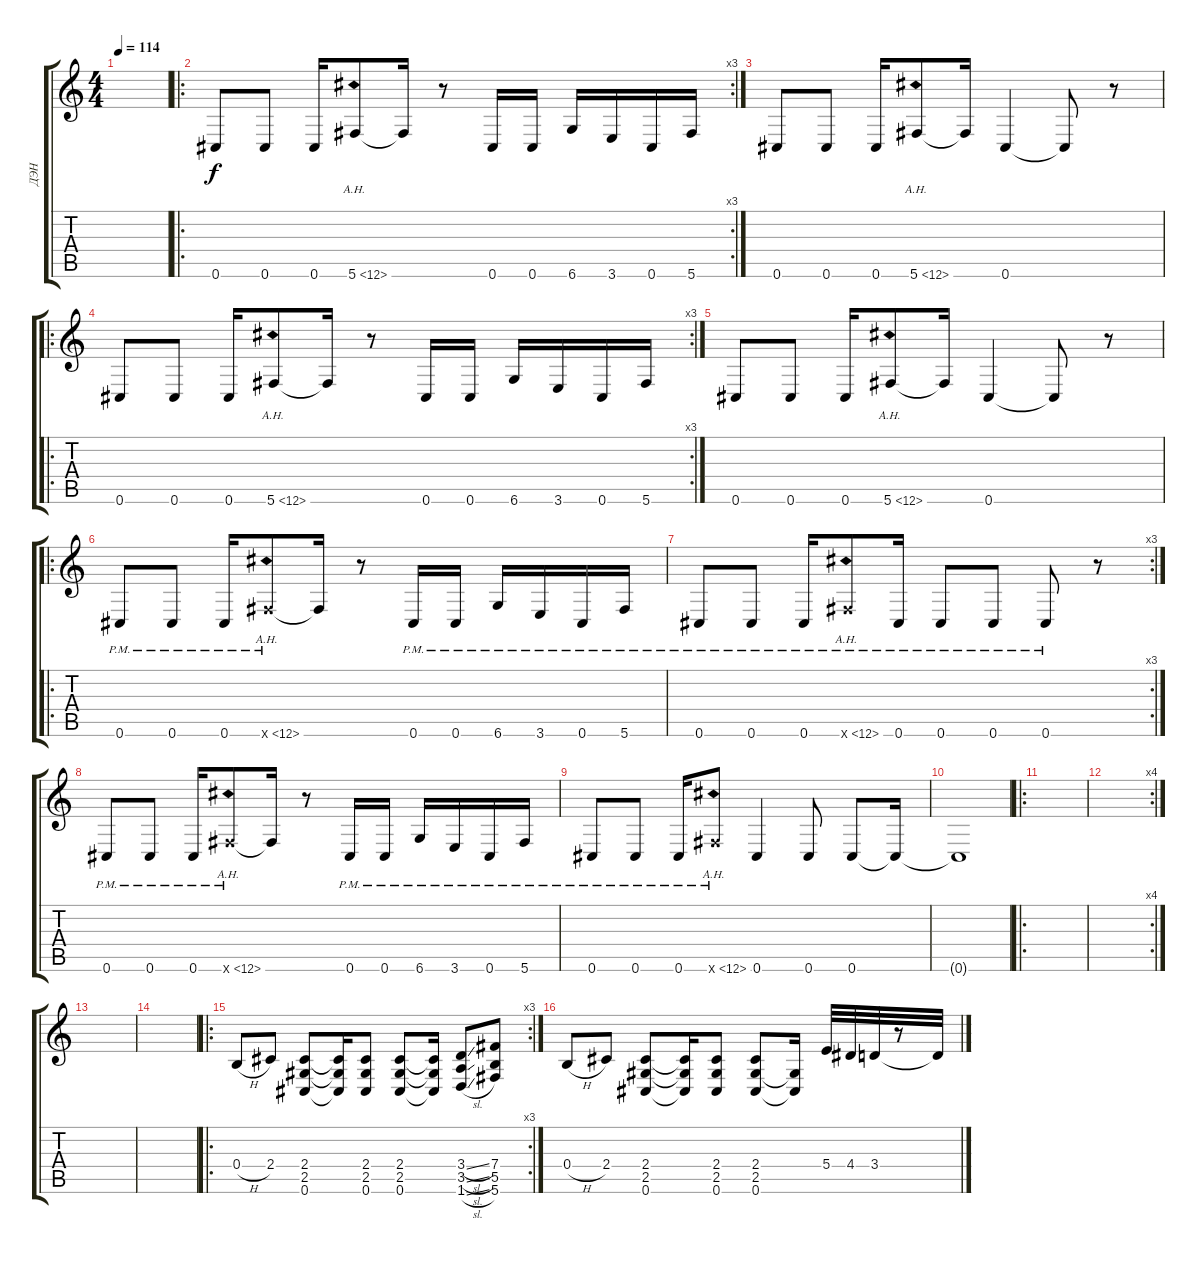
\track ("ДЭН" "ДЭН") {instrument overdrivenguitar}
\staff {score tabs}
\tuning (Db4 Ab3 E3 B2 Gb2 Db2) {hide}
\ts (4 4)
\tempo 114
\clef g2
\ks c
|
\ro
\rc 3
0.6.8 0.6.8 0.6.16 5.6{ah 7}.8 5.6{t}.16 r.8 0.6.16 0.6.16 6.6.16 3.6.16 0.6.16 5.6.16 |
0.6.8 0.6.8 0.6.16 5.6{ah 7}.8 5.6{t}.16 0.6.4 0.6{t}.8 r.8 |
\ro
\rc 3
0.6.8 0.6.8 0.6.16 5.6{ah 7}.8 5.6{t}.16 r.8 0.6.16 0.6.16 6.6.16 3.6.16 0.6.16 5.6.16 |
0.6.8 0.6.8 0.6.16 5.6{ah 7}.8 5.6{t}.16 0.6.4 0.6{t}.8 r.8 |
\ro
0.6{pm}.8 0.6{pm}.8 0.6{pm}.16 5.6{ah 7 pm x}.8 5.6{t}.16 r.8 0.6{pm}.16 0.6{pm}.16 6.6{pm}.16 3.6{pm}.16 0.6{pm}.16 5.6{pm}.16 |
\rc 3
0.6{pm}.8 0.6{pm}.8 0.6{pm}.16 5.6{ah 7 pm x}.8 0.6{pm}.16 0.6{pm}.8 0.6{pm}.8 0.6{pm}.8 r.8 |
0.6{pm}.8 0.6{pm}.8 0.6{pm}.16 5.6{ah 7 pm x}.8 5.6{t}.16 r.8 0.6{pm}.16 0.6{pm}.16 6.6{pm}.16 3.6{pm}.16 0.6{pm}.16 5.6{pm}.16 |
0.6{pm}.8 0.6{pm}.8 0.6{pm}.16 5.6{ah 7 pm x}.8 0.6.4 0.6.8 0.6.8 0.6{t}.16 |
0.6{t}.1 |
\ro
|
\rc 4
|
|
|
\ro
\rc 3
0.4{h}.8 2.4.8 (2.4 2.5 0.6).8 (2.4{t} 2.5{t} 0.6{t}).16 (2.4 2.5 0.6).8 (2.4 2.5 0.6).8 (2.4{t} 2.5{t} 0.6{t}).16 (3.4{sl} 3.5{sl} 1.6{sl}).8 (7.4 5.5 5.6).8 |
0.4{h}.8 2.4.8 (2.4 2.5 0.6).8 (2.4{t} 2.5{t} 0.6{t}).16 (2.4 2.5 0.6).8 (2.4 2.5 0.6).8 (2.5{t} 0.6{t}).16 5.4.32 4.4.32 3.4.32 r.8 3.4{t}.32
